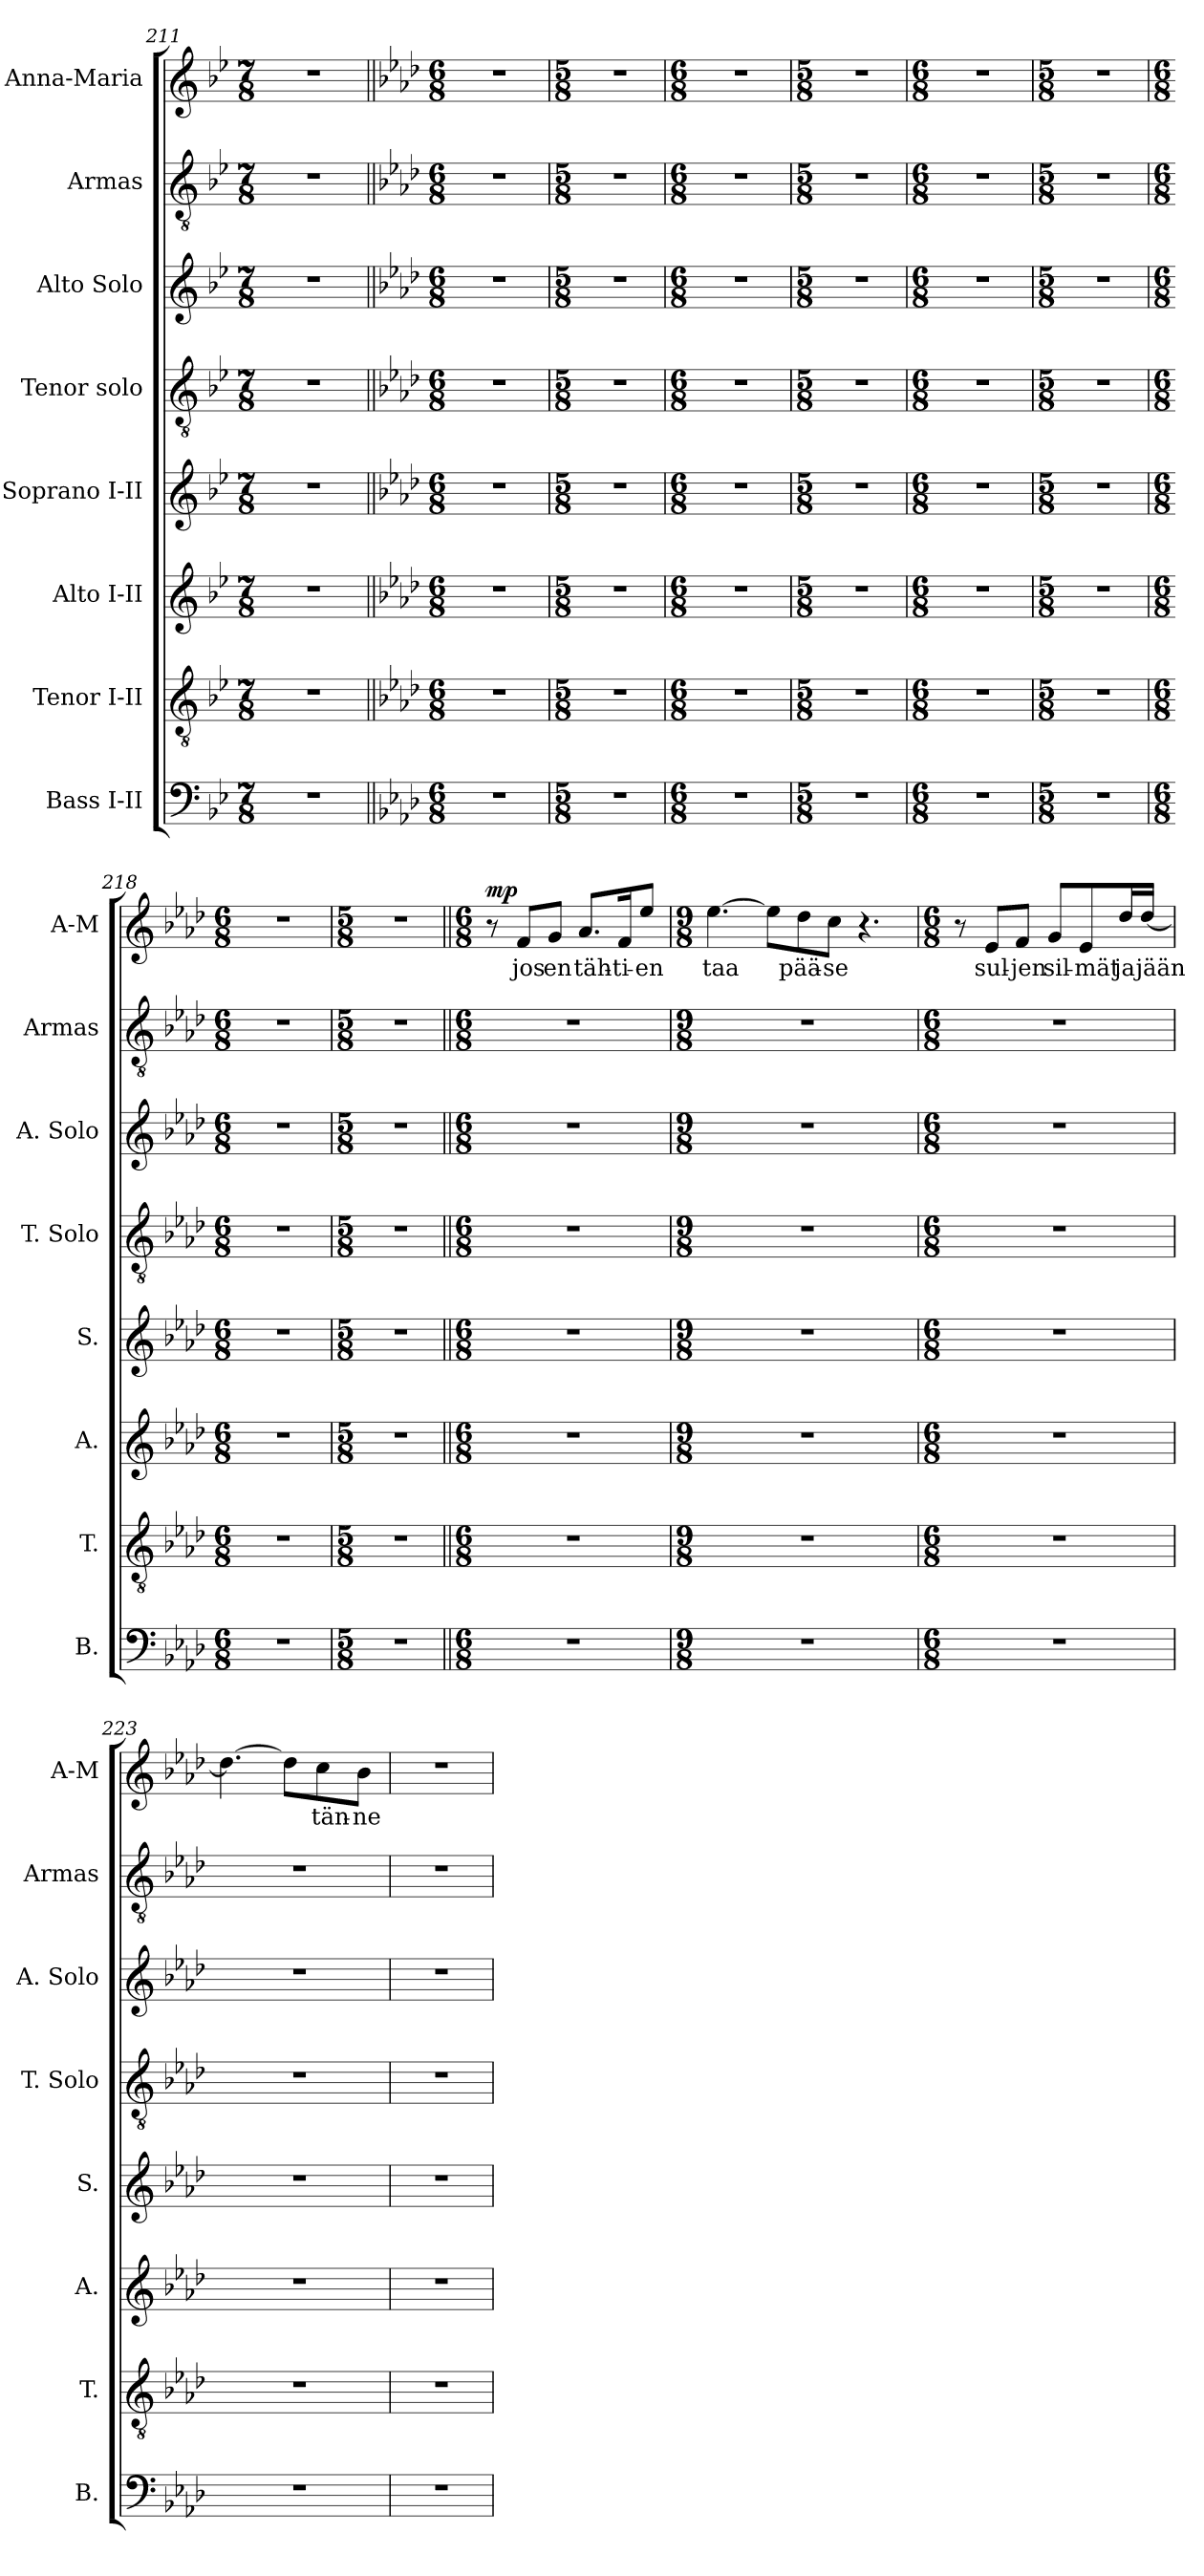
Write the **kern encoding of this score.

**kern	**kern	**kern	**kern	**kern	**kern	**kern	**kern	**text	**dynam
*part8	*part7	*part6	*part5	*part4	*part3	*part2	*part1	*part1	*part1
*staff8	*staff7	*staff6	*staff5	*staff4	*staff3	*staff2	*staff1	*staff1	*staff1
*I"Bass I-II	*I"Tenor I-II	*I"Alto I-II	*I"Soprano I-II	*I"Tenor solo	*I"Alto Solo	*I"Armas	*I"Anna-Maria	*	*
*I'B.	*I'T.	*I'A.	*I'S.	*I'T. Solo	*I'A. Solo	*I'Armas	*I'A-M	*	*
!!LO:LB:g=z
*clefF4	*clefGv2	*clefG2	*clefG2	*clefGv2	*clefG2	*clefGv2	*clefG2	*	*
*	*ITrd7c12	*	*	*ITrd7c12	*	*ITrd7c12	*	*	*
*k[b-e-]	*k[b-e-]	*k[b-e-]	*k[b-e-]	*k[b-e-]	*k[b-e-]	*k[b-e-]	*k[b-e-]	*	*
*B-:	*B-:	*B-:	*B-:	*B-:	*B-:	*B-:	*B-:	*	*
*M7/8	*M7/8	*M7/8	*M7/8	*M7/8	*M7/8	*M7/8	*M7/8	*	*
=211	=211	=211	=211	=211	=211	=211	=211	=211	=211
!LO:N:vis=1	!LO:N:vis=1	!LO:N:vis=1	!LO:N:vis=1	!LO:N:vis=1	!LO:N:vis=1	!LO:N:vis=1	!LO:N:vis=1	!	!
2..r	2..r	2..r	2..r	2..r	2..r	2..r	2..r	.	.
=212||	=212||	=212||	=212||	=212||	=212||	=212||	=212||	=212||	=212||
*k[b-e-a-d-]	*k[b-e-a-d-]	*k[b-e-a-d-]	*k[b-e-a-d-]	*k[b-e-a-d-]	*k[b-e-a-d-]	*k[b-e-a-d-]	*k[b-e-a-d-]	*	*
*A-:	*A-:	*A-:	*A-:	*A-:	*A-:	*A-:	*A-:	*	*
*M6/8	*M6/8	*M6/8	*M6/8	*M6/8	*M6/8	*M6/8	*M6/8	*	*
!LO:N:vis=1	!LO:N:vis=1	!LO:N:vis=1	!LO:N:vis=1	!LO:N:vis=1	!LO:N:vis=1	!LO:N:vis=1	!LO:N:vis=1	!	!
2.r	2.r	2.r	2.r	2.r	2.r	2.r	2.r	.	.
=213	=213	=213	=213	=213	=213	=213	=213	=213	=213
*M5/8	*M5/8	*M5/8	*M5/8	*M5/8	*M5/8	*M5/8	*M5/8	*	*
!LO:N:vis=1	!LO:N:vis=1	!LO:N:vis=1	!LO:N:vis=1	!LO:N:vis=1	!LO:N:vis=1	!LO:N:vis=1	!LO:N:vis=1	!	!
8%5r	8%5r	8%5r	8%5r	8%5r	8%5r	8%5r	8%5r	.	.
=214	=214	=214	=214	=214	=214	=214	=214	=214	=214
*M6/8	*M6/8	*M6/8	*M6/8	*M6/8	*M6/8	*M6/8	*M6/8	*	*
!LO:N:vis=1	!LO:N:vis=1	!LO:N:vis=1	!LO:N:vis=1	!LO:N:vis=1	!LO:N:vis=1	!LO:N:vis=1	!LO:N:vis=1	!	!
2.r	2.r	2.r	2.r	2.r	2.r	2.r	2.r	.	.
=215	=215	=215	=215	=215	=215	=215	=215	=215	=215
*M5/8	*M5/8	*M5/8	*M5/8	*M5/8	*M5/8	*M5/8	*M5/8	*	*
!LO:N:vis=1	!LO:N:vis=1	!LO:N:vis=1	!LO:N:vis=1	!LO:N:vis=1	!LO:N:vis=1	!LO:N:vis=1	!LO:N:vis=1	!	!
8%5r	8%5r	8%5r	8%5r	8%5r	8%5r	8%5r	8%5r	.	.
=216	=216	=216	=216	=216	=216	=216	=216	=216	=216
*M6/8	*M6/8	*M6/8	*M6/8	*M6/8	*M6/8	*M6/8	*M6/8	*	*
!LO:N:vis=1	!LO:N:vis=1	!LO:N:vis=1	!LO:N:vis=1	!LO:N:vis=1	!LO:N:vis=1	!LO:N:vis=1	!LO:N:vis=1	!	!
2.r	2.r	2.r	2.r	2.r	2.r	2.r	2.r	.	.
=217	=217	=217	=217	=217	=217	=217	=217	=217	=217
*M5/8	*M5/8	*M5/8	*M5/8	*M5/8	*M5/8	*M5/8	*M5/8	*	*
!LO:N:vis=1	!LO:N:vis=1	!LO:N:vis=1	!LO:N:vis=1	!LO:N:vis=1	!LO:N:vis=1	!LO:N:vis=1	!LO:N:vis=1	!	!
8%5r	8%5r	8%5r	8%5r	8%5r	8%5r	8%5r	8%5r	.	.
=218	=218	=218	=218	=218	=218	=218	=218	=218	=218
*M6/8	*M6/8	*M6/8	*M6/8	*M6/8	*M6/8	*M6/8	*M6/8	*	*
!LO:N:vis=1	!LO:N:vis=1	!LO:N:vis=1	!LO:N:vis=1	!LO:N:vis=1	!LO:N:vis=1	!LO:N:vis=1	!LO:N:vis=1	!	!
2.r	2.r	2.r	2.r	2.r	2.r	2.r	2.r	.	.
!!LO:PB:g=z
=219	=219	=219	=219	=219	=219	=219	=219	=219	=219
*M5/8	*M5/8	*M5/8	*M5/8	*M5/8	*M5/8	*M5/8	*M5/8	*	*
!LO:N:vis=1	!LO:N:vis=1	!LO:N:vis=1	!LO:N:vis=1	!LO:N:vis=1	!LO:N:vis=1	!LO:N:vis=1	!LO:N:vis=1	!	!
8%5r	8%5r	8%5r	8%5r	8%5r	8%5r	8%5r	8%5r	.	.
=220||	=220||	=220||	=220||	=220||	=220||	=220||	=220||	=220||	=220||
*M6/8	*M6/8	*M6/8	*M6/8	*M6/8	*M6/8	*M6/8	*M6/8	*	*
!LO:N:vis=1	!LO:N:vis=1	!LO:N:vis=1	!LO:N:vis=1	!LO:N:vis=1	!LO:N:vis=1	!LO:N:vis=1	!	!	!
2.r	2.r	2.r	2.r	2.r	2.r	2.r	8r	.	mp
!	!	!	!	!	!	!	!	!LO:LY:b:color=#000000	!
.	.	.	.	.	.	.	8fi/L	jos	.
!	!	!	!	!	!	!	!	!LO:LY:b:color=#000000	!
.	.	.	.	.	.	.	8gi/J	en	.
!	!	!	!	!	!	!	!	!LO:LY:b:color=#000000	!
.	.	.	.	.	.	.	8.a-i/L	täh-	.
!	!	!	!	!	!	!	!	!LO:LY:b:color=#000000	!
.	.	.	.	.	.	.	16fi/k	-ti-	.
!	!	!	!	!	!	!	!	!LO:LY:b:color=#000000	!
.	.	.	.	.	.	.	8ee-i/J	-en	.
=221	=221	=221	=221	=221	=221	=221	=221	=221	=221
*M9/8	*M9/8	*M9/8	*M9/8	*M9/8	*M9/8	*M9/8	*M9/8	*	*
!LO:N:vis=1	!LO:N:vis=1	!LO:N:vis=1	!LO:N:vis=1	!LO:N:vis=1	!LO:N:vis=1	!LO:N:vis=1	!	!	!
!	!	!	!	!	!	!	!	!LO:LY:b:color=#000000	!
8%9r	8%9r	8%9r	8%9r	8%9r	8%9r	8%9r	[>4.ee-i\	taa	.
.	.	.	.	.	.	.	8ee-i\L]	.	.
!	!	!	!	!	!	!	!	!LO:LY:b:color=#000000	!
.	.	.	.	.	.	.	8dd-i\	pää-	.
!	!	!	!	!	!	!	!	!LO:LY:b:color=#000000	!
.	.	.	.	.	.	.	8cci\J	-se	.
.	.	.	.	.	.	.	4.r	.	.
=222	=222	=222	=222	=222	=222	=222	=222	=222	=222
*M6/8	*M6/8	*M6/8	*M6/8	*M6/8	*M6/8	*M6/8	*M6/8	*	*
!LO:N:vis=1	!LO:N:vis=1	!LO:N:vis=1	!LO:N:vis=1	!LO:N:vis=1	!LO:N:vis=1	!LO:N:vis=1	!	!	!
2.r	2.r	2.r	2.r	2.r	2.r	2.r	8r	.	.
!	!	!	!	!	!	!	!	!LO:LY:b:color=#000000	!
.	.	.	.	.	.	.	8e-i/L	sul-	.
!	!	!	!	!	!	!	!	!LO:LY:b:color=#000000	!
.	.	.	.	.	.	.	8fi/J	-jen	.
!	!	!	!	!	!	!	!	!LO:LY:b:color=#000000	!
.	.	.	.	.	.	.	8gi/L	sil-	.
!	!	!	!	!	!	!	!	!LO:LY:b:color=#000000	!
.	.	.	.	.	.	.	8e-i/	-mät	.
!	!	!	!	!	!	!	!	!LO:LY:b:color=#000000	!
.	.	.	.	.	.	.	16dd-i/L	ja	.
!	!	!	!	!	!	!	!	!LO:LY:b:color=#000000	!
.	.	.	.	.	.	.	[<16dd-i/JJ	jään	.
=223	=223	=223	=223	=223	=223	=223	=223	=223	=223
!LO:N:vis=1	!LO:N:vis=1	!LO:N:vis=1	!LO:N:vis=1	!LO:N:vis=1	!LO:N:vis=1	!LO:N:vis=1	!	!	!
2.r	2.r	2.r	2.r	2.r	2.r	2.r	4.dd-i\_<	.	.
.	.	.	.	.	.	.	8dd-i\L]	.	.
!	!	!	!	!	!	!	!	!LO:LY:b:color=#000000	!
.	.	.	.	.	.	.	8cci\	tän-	.
!	!	!	!	!	!	!	!	!LO:LY:b:color=#000000	!
.	.	.	.	.	.	.	8b-i\J	-ne	.
!!LO:LB:g=z
=224	=224	=224	=224	=224	=224	=224	=224	=224	=224
!LO:N:vis=1	!LO:N:vis=1	!LO:N:vis=1	!LO:N:vis=1	!LO:N:vis=1	!LO:N:vis=1	!LO:N:vis=1	!LO:N:vis=1	!	!
2.r	2.r	2.r	2.r	2.r	2.r	2.r	2.r	.	.
=	=	=	=	=	=	=	=	=	=
*-	*-	*-	*-	*-	*-	*-	*-	*-	*-
